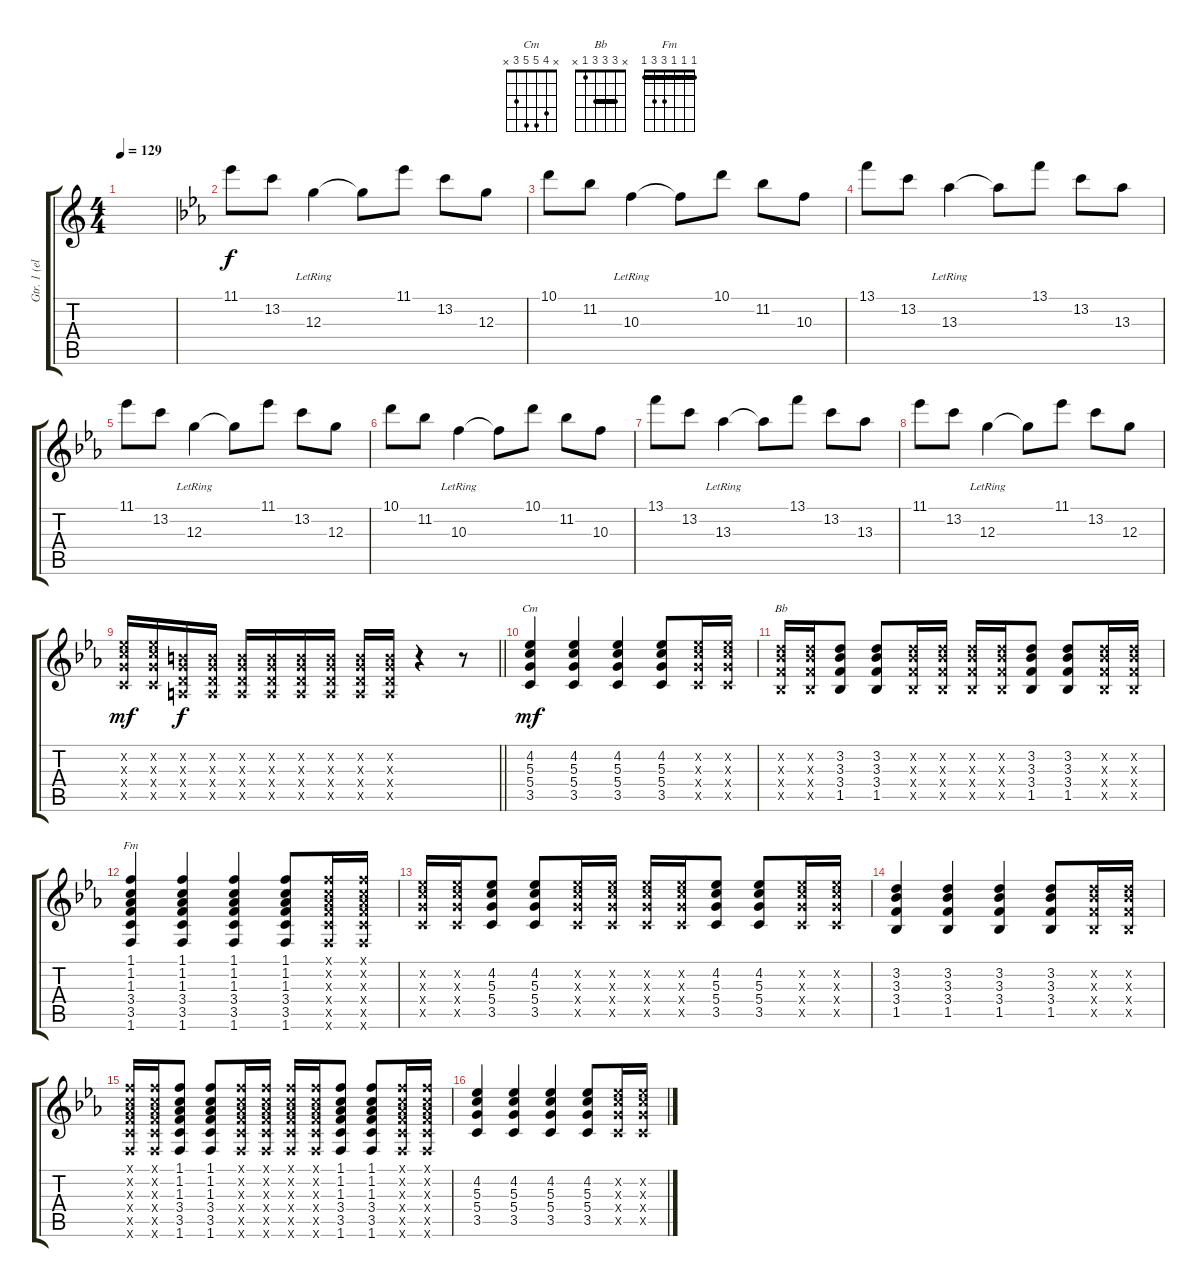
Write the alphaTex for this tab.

\track ("Gtr. 1 (elec.)" "Gtr. 1 (el") {instrument overdrivenguitar}
\staff {score tabs}
\tuning (E4 B3 G3 D3 A2 E2) {hide}
\chord ("Cm" x 4 5 5 3 x)
\chord ("Bb" x 3 3 3 1 x) {barre 3}
\chord ("Fm" 1 1 1 3 3 1) {barre 1}
\ts (4 4)
\tempo 129
\clef g2
\ks c
|
\ks eb
11.1.8 13.2.8 12.3{lr}.4 12.3{t}.8 11.1.8 13.2.8 12.3.8 |
10.1.8 11.2.8 10.3{lr}.4 10.3{t}.8 10.1.8 11.2.8 10.3.8 |
13.1.8 13.2.8 13.3{lr}.4 13.3{t}.8 13.1.8 13.2.8 13.3.8 |
11.1.8 13.2.8 12.3{lr}.4 12.3{t}.8 11.1.8 13.2.8 12.3.8 |
10.1.8 11.2.8 10.3{lr}.4 10.3{t}.8 10.1.8 11.2.8 10.3.8 |
13.1.8 13.2.8 13.3{lr}.4 13.3{t}.8 13.1.8 13.2.8 13.3.8 |
11.1.8 13.2.8 12.3{lr}.4 12.3{t}.8 11.1.8 13.2.8 12.3.8 |
\barLineRight lightlight
(4.2{x} 5.3{x} 5.4{x} 3.5{x}).16{dy mf} (4.2{x} 5.3{x} 5.4{x} 3.5{x}).16 (0.2{x} 0.3{x} 0.4{x} 0.5{x}).16{dy f} (0.2{x} 0.3{x} 0.4{x} 0.5{x}).16 (0.2{x} 0.3{x} 0.4{x} 0.5{x}).16 (0.2{x} 0.3{x} 0.4{x} 0.5{x}).16 (0.2{x} 0.3{x} 0.4{x} 0.5{x}).16 (0.2{x} 0.3{x} 0.4{x} 0.5{x}).16 (0.2{x} 0.3{x} 0.4{x} 0.5{x}).16 (0.2{x} 0.3{x} 0.4{x} 0.5{x}).16 r.4 r.8 |
\section ("" "")
(4.2 5.3 5.4 3.5).4{ch "Cm" dy mf} (4.2 5.3 5.4 3.5).4 (4.2 5.3 5.4 3.5).4 (4.2 5.3 5.4 3.5).8 (4.2{x} 5.3{x} 5.4{x} 3.5{x}).16 (4.2{x} 5.3{x} 5.4{x} 3.5{x}).16 |
(3.2{x} 3.3{x} 3.4{x} 1.5{x}).16{ch "Bb"} (3.2{x} 3.3{x} 3.4{x} 1.5{x}).16 (3.2 3.3 3.4 1.5).8 (3.2 3.3 3.4 1.5).8 (3.2{x} 3.3{x} 3.4{x} 1.5{x}).16 (3.2{x} 3.3{x} 3.4{x} 1.5{x}).16 (3.2{x} 3.3{x} 3.4{x} 1.5{x}).16 (3.2{x} 3.3{x} 3.4{x} 1.5{x}).16 (3.2 3.3 3.4 1.5).8 (3.2 3.3 3.4 1.5).8 (3.2{x} 3.3{x} 3.4{x} 1.5{x}).16 (3.2{x} 3.3{x} 3.4{x} 1.5{x}).16 |
(1.1 1.2 1.3 3.4 3.5 1.6).4{ch "Fm"} (1.1 1.2 1.3 3.4 3.5 1.6).4 (1.1 1.2 1.3 3.4 3.5 1.6).4 (1.1 1.2 1.3 3.4 3.5 1.6).8 (1.1{x} 1.2{x} 1.3{x} 3.4{x} 3.5{x} 1.6{x}).16 (1.1{x} 1.2{x} 1.3{x} 3.4{x} 3.5{x} 1.6{x}).16 |
(4.2{x} 5.3{x} 5.4{x} 3.5{x}).16 (4.2{x} 5.3{x} 5.4{x} 3.5{x}).16 (4.2 5.3 5.4 3.5).8 (4.2 5.3 5.4 3.5).8 (4.2{x} 5.3{x} 5.4{x} 3.5{x}).16 (4.2{x} 5.3{x} 5.4{x} 3.5{x}).16 (4.2{x} 5.3{x} 5.4{x} 3.5{x}).16 (4.2{x} 5.3{x} 5.4{x} 3.5{x}).16 (4.2 5.3 5.4 3.5).8 (4.2 5.3 5.4 3.5).8 (4.2{x} 5.3{x} 5.4{x} 3.5{x}).16 (4.2{x} 5.3{x} 5.4{x} 3.5{x}).16 |
(3.2 3.3 3.4 1.5).4 (3.2 3.3 3.4 1.5).4 (3.2 3.3 3.4 1.5).4 (3.2 3.3 3.4 1.5).8 (3.2{x} 3.3{x} 3.4{x} 1.5{x}).16 (3.2{x} 3.3{x} 3.4{x} 1.5{x}).16 |
(1.1{x} 1.2{x} 1.3{x} 3.4{x} 3.5{x} 1.6{x}).16 (1.1{x} 1.2{x} 1.3{x} 3.4{x} 3.5{x} 1.6{x}).16 (1.1 1.2 1.3 3.4 3.5 1.6).8 (1.1 1.2 1.3 3.4 3.5 1.6).8 (1.1{x} 1.2{x} 1.3{x} 3.4{x} 3.5{x} 1.6{x}).16 (1.1{x} 1.2{x} 1.3{x} 3.4{x} 3.5{x} 1.6{x}).16 (1.1{x} 1.2{x} 1.3{x} 3.4{x} 3.5{x} 1.6{x}).16 (1.1{x} 1.2{x} 1.3{x} 3.4{x} 3.5{x} 1.6{x}).16 (1.1 1.2 1.3 3.4 3.5 1.6).8 (1.1 1.2 1.3 3.4 3.5 1.6).8 (1.1{x} 1.2{x} 1.3{x} 3.4{x} 3.5{x} 1.6{x}).16 (1.1{x} 1.2{x} 1.3{x} 3.4{x} 3.5{x} 1.6{x}).16 |
(4.2 5.3 5.4 3.5).4 (4.2 5.3 5.4 3.5).4 (4.2 5.3 5.4 3.5).4 (4.2 5.3 5.4 3.5).8 (4.2{x} 5.3{x} 5.4{x} 3.5{x}).16 (4.2{x} 5.3{x} 5.4{x} 3.5{x}).16
